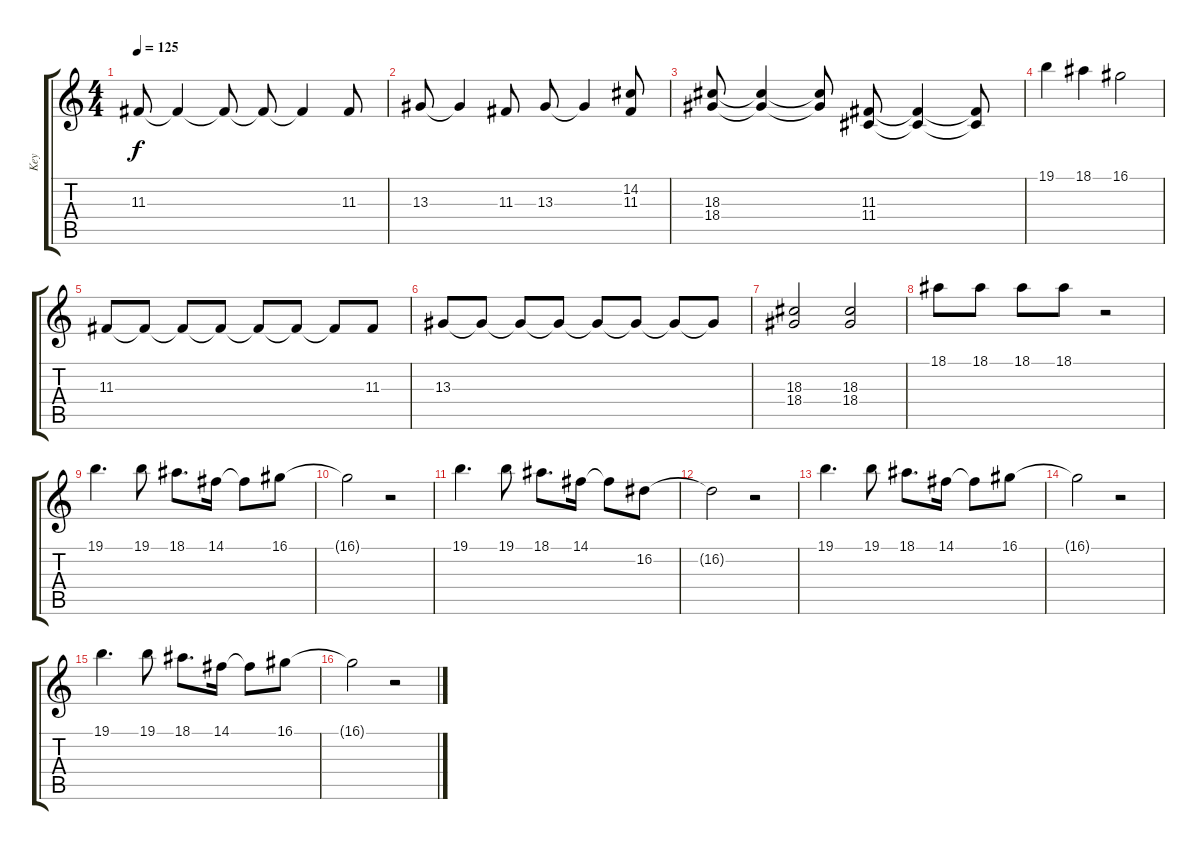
\track ("Key" "Key") {instrument koto}
\staff {score tabs}
\tuning (E4 B3 G3 D3 A2 E2) {hide}
\ts (4 4)
\tempo 125
\clef g2
\ks c
11.3.8{dy f} 11.3{t}.4 11.3{t}.8 11.3{t}.8 11.3{t}.4 11.3.8 |
13.3.8 13.3{t}.4 11.3.8 13.3.8 13.3{t}.4 (14.2{t} 11.3).8 |
(18.3 18.4).8 (18.3{t} 18.4{t}).4 (18.3{t} 18.4{t}).8 (11.3 11.4).8 (11.3{t} 11.4{t}).4 (11.3{t} 11.4{t}).8 |
19.1.4 18.1.4 16.1.2 |
11.3.8 11.3{t}.8 11.3{t}.8 11.3{t}.8 11.3{t}.8 11.3{t}.8 11.3{t}.8 11.3.8 |
13.3.8 13.3{t}.8 13.3{t}.8 13.3{t}.8 13.3{t}.8 13.3{t}.8 13.3{t}.8 13.3{t}.8 |
(18.3 18.4).2 (18.3 18.4).2 |
18.1.8 18.1.8 18.1.8 18.1.8 r.2 |
19.1.4{d} 19.1.8 18.1.8{d} 14.1.16 14.1{t}.8 16.1.8 |
16.1{t}.2 r.2 |
19.1.4{d} 19.1.8 18.1.8{d} 14.1.16 14.1{t}.8 16.2.8 |
16.2{t}.2 r.2 |
19.1.4{d} 19.1.8 18.1.8{d} 14.1.16 14.1{t}.8 16.1.8 |
16.1{t}.2 r.2 |
19.1.4{d} 19.1.8 18.1.8{d} 14.1.16 14.1{t}.8 16.1.8 |
16.1{t}.2 r.2
